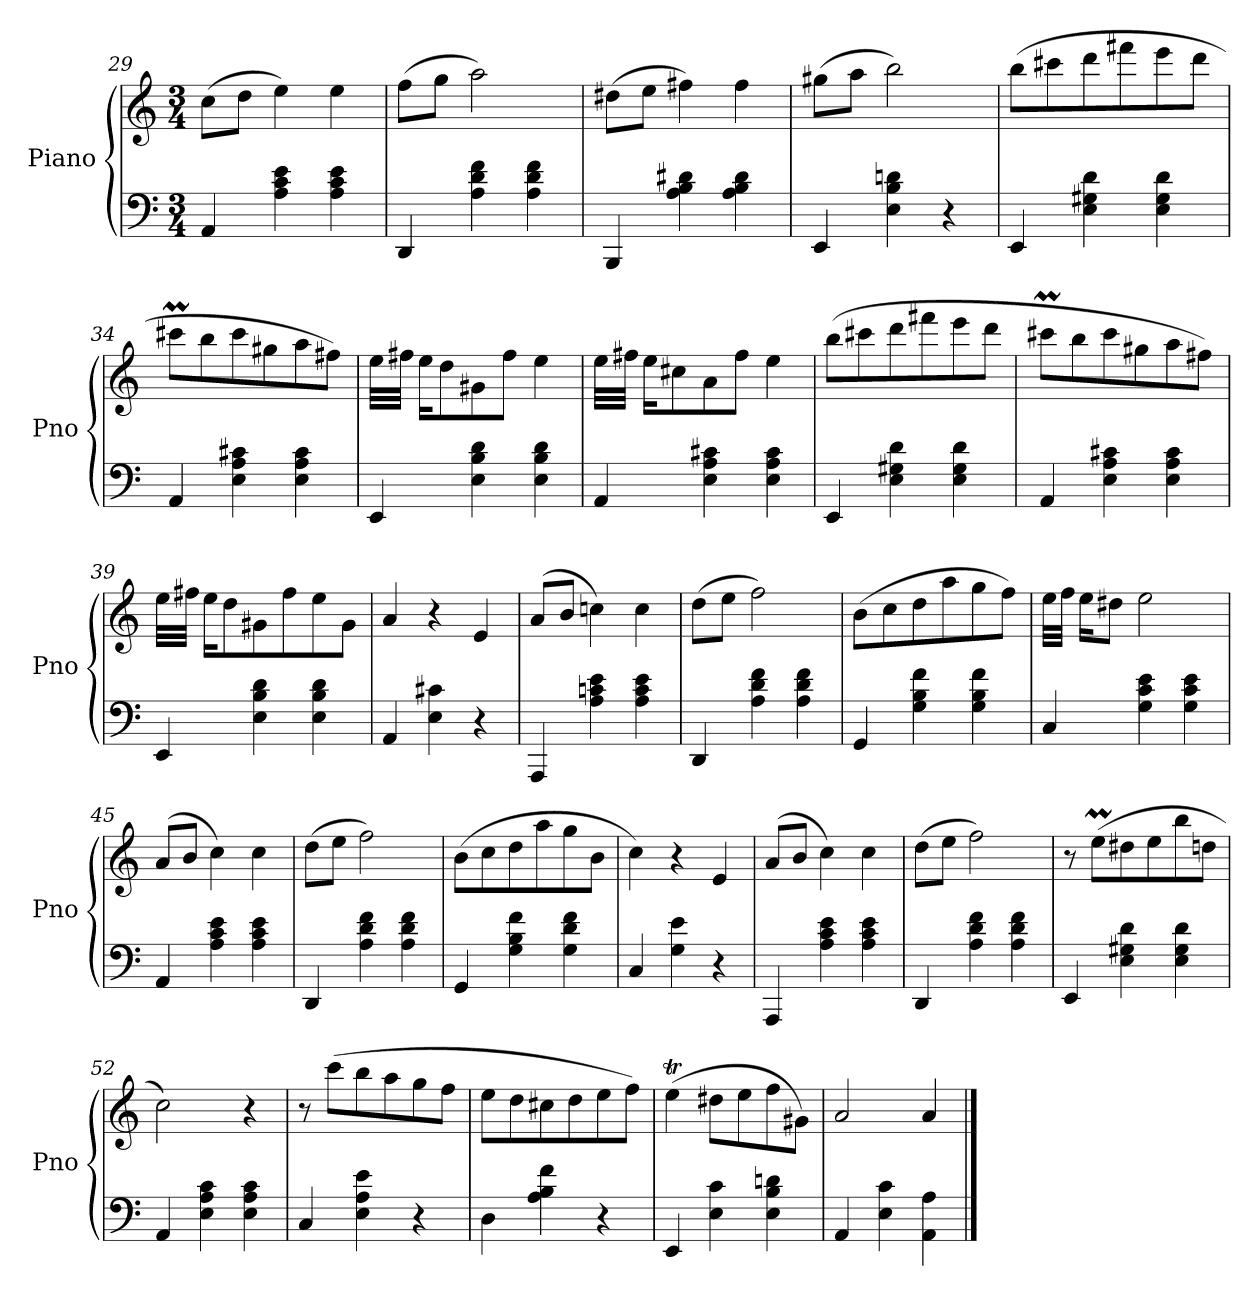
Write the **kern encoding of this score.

**kern	**kern
*part1	*part1
*staff2	*staff1
*I"Piano	*
*I'Pno	*
*clefF4	*clefG2
*k[]	*k[]
*M3/4	*M3/4
=29	=29
4AA/	(>8cc\L
.	8dd\J
4A\ 4c\ 4e\	4ee\)
4A\ 4c\ 4e\	4ee\
=30	=30
4DD/	(>8ff\L
.	8gg\J
4A\ 4d\ 4f\	2aa\)
4A\ 4d\ 4f\	.
=31	=31
4BBB/	(>8dd#X\L
.	8ee\J
4A\ 4B\ 4d#X\	4ff#X\)
4A\ 4B\ 4d#\	4ff#\
=32	=32
4EE/	(>8gg#X\L
.	8aa\J
4E\ 4B\ 4dn\	2bb\)
4r	.
=33	=33
4EE/	(>8bb\L
.	8ccc#X\
4E\ 4G#X\ 4d\	8ddd\
.	8fff#X\
4E\ 4G#\ 4d\	8eee\
.	8ddd\J
=34	=34
4AA/	8ccc#Xm\L
.	8bb\
4E\ 4A\ 4c#X\	8ccc#\
.	8gg#X\
4E\ 4A\ 4c#\	8aa\
.	8ff#X\J)
=35	=35
4EE/	32ee\LLL
.	32ff#X\JJJ
.	16ee\KL
.	8dd\
4E\ 4B\ 4d\	8g#X\
.	8ff#\J
4E\ 4B\ 4d\	4ee\
=36	=36
4AA/	32ee\LLL
.	32ff#X\JJJ
.	16ee\KL
.	8cc#X\
4E\ 4A\ 4c#X\	8a\
.	8ff#\J
4E\ 4A\ 4c#\	4ee\
=37	=37
4EE/	(>8bb\L
.	8ccc#X\
4E\ 4G#X\ 4d\	8ddd\
.	8fff#X\
4E\ 4G#\ 4d\	8eee\
.	8ddd\J
=38	=38
4AA/	8ccc#Xm\L
.	8bb\
4E\ 4A\ 4c#X\	8ccc#\
.	8gg#X\
4E\ 4A\ 4c#\	8aa\
.	8ff#X\J)
=39	=39
4EE/	32ee\LLL
.	32ff#X\JJJ
.	16ee\KL
.	8dd\
4E\ 4B\ 4d\	8g#X\
.	8ff#\
4E\ 4B\ 4d\	8ee\
.	8g#\J
=40	=40
4AA/	4a/
4E\ 4c#X\	4r
4r	4e/
=41	=41
4AAA/	(>8a/L
.	8b/J
4A\ 4cn\ 4e\	4ccn\)
4A\ 4c\ 4e\	4cc\
=42	=42
4DD/	(>8dd\L
.	8ee\J
4A\ 4d\ 4f\	2ff\)
4A\ 4d\ 4f\	.
=43	=43
4GG/	(>8b\L
.	8cc\
4G\ 4B\ 4f\	8dd\
.	8aa\
4G\ 4B\ 4f\	8gg\
.	8ff\J)
=44	=44
4C/	32ee\LLL
.	32ff\JJJ
.	16ee\KL
.	8dd#X\J
4G\ 4c\ 4e\	2ee\
4G\ 4c\ 4e\	.
=45	=45
4AA/	(>8a/L
.	8b/J
4A\ 4c\ 4e\	4cc\)
4A\ 4c\ 4e\	4cc\
=46	=46
4DD/	(>8dd\L
.	8ee\J
4A\ 4d\ 4f\	2ff\)
4A\ 4d\ 4f\	.
=47	=47
4GG/	(>8b\L
.	8cc\
4G\ 4B\ 4f\	8dd\
.	8aa\
4G\ 4d\ 4f\	8gg\
.	8b\J
=48	=48
4C/	4cc\)
4G\ 4e\	4r
4r	4e/
=49	=49
4AAA/	(>8a/L
.	8b/J
4A\ 4c\ 4e\	4cc\)
4A\ 4c\ 4e\	4cc\
=50	=50
4DD/	(>8dd\L
.	8ee\J
4A\ 4d\ 4f\	2ff\)
4A\ 4d\ 4f\	.
=51	=51
4EE/	8r
.	(>8eem\L
4E\ 4G#X\ 4d\	8dd#X\
.	8ee\
4E\ 4G#\ 4d\	8bb\
.	8ddn\J
=52	=52
4AA/	2cc\)
4E\ 4A\ 4c\	.
4E\ 4A\ 4c\	4r
=53	=53
4C/	8r
.	(>8ccc\L
4E\ 4A\ 4e\	8bb\
.	8aa\
4r	8gg\
.	8ff\J
=54	=54
4D\	8ee\L
.	8dd\
4A\ 4B\ 4f\	8cc#X\
.	8dd\
4r	8ee\
.	8ff\J)
=55	=55
4EE/	(>4eet\
4E\ 4c\	8dd#X\L
.	8ee\
4E\ 4B\ 4dn\	8ff\
.	8g#X\J)
=56	=56
4AA/	2a/
4E\ 4c\	.
4AA\ 4A\	4a/
==	==
*-	*-
